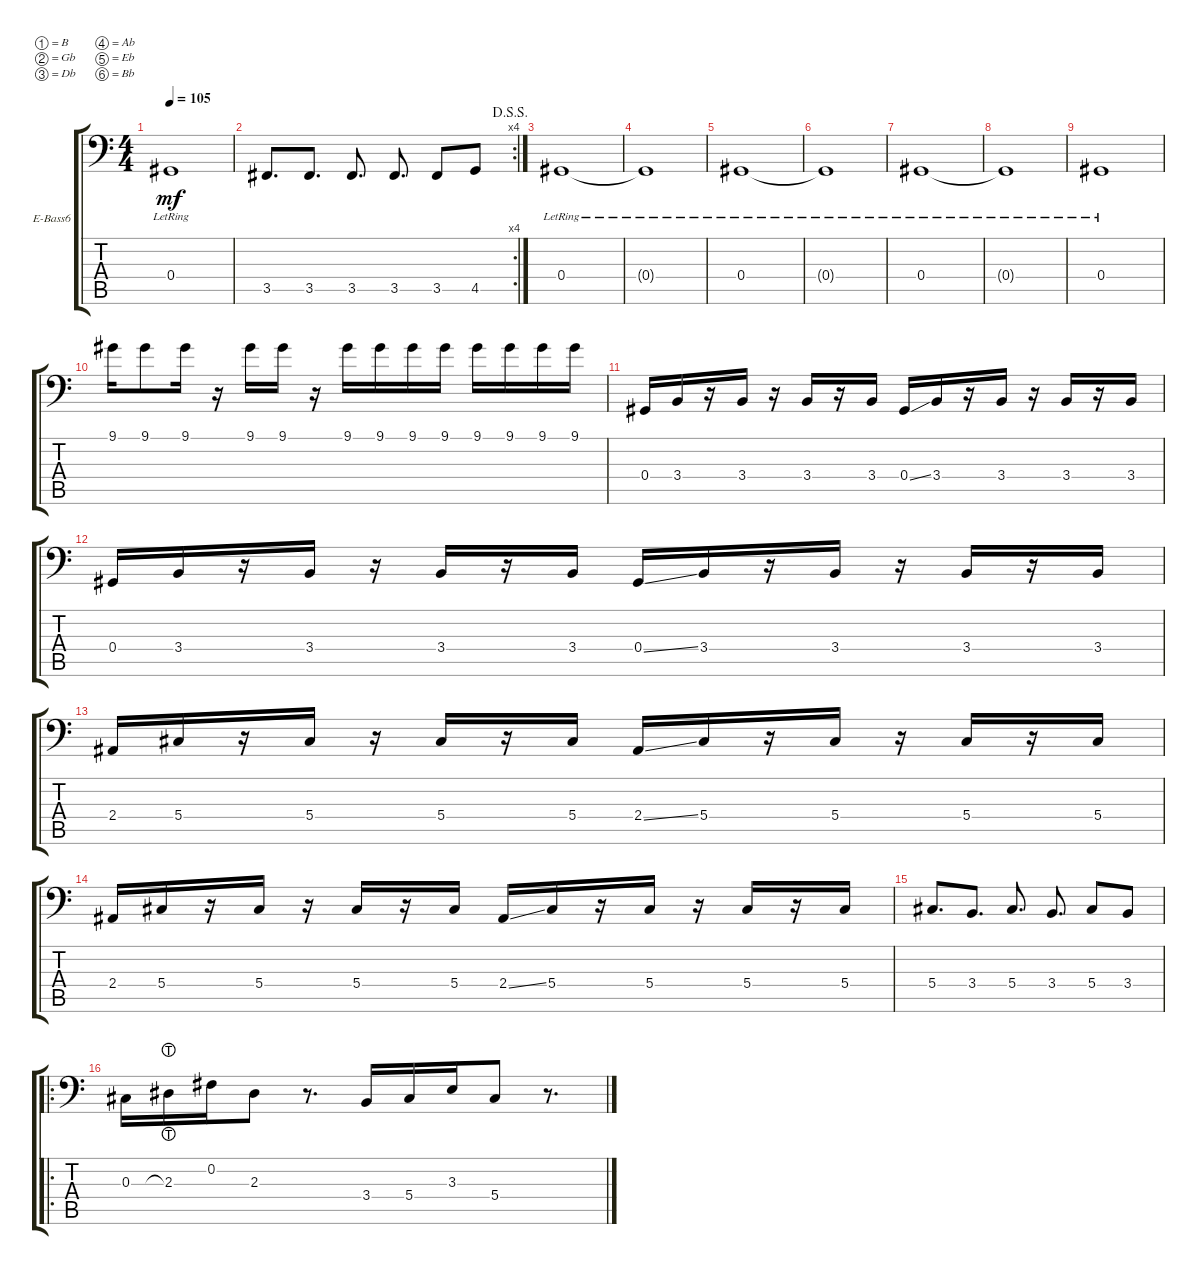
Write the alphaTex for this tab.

\defaultSystemsLayout 4
\bracketExtendMode groupsimilarinstruments
\firstSystemTrackNameOrientation horizontal
\otherSystemsTrackNameOrientation horizontal
\track ("E Bass" "E-Bass6") {instrument electricbassfinger}
\staff {score tabs}
\tuning (B2 Gb2 Db2 Ab1 Eb1 Bb0)
\ts (4 4)
\tempo 105
\clef f4
\ks c
0.4{lr t}.1{dy mf} |
\rc 4
\jump dalsegnosegno
3.5.8{d} 3.5.8{d} 3.5.8{d} 3.5.8{d} 3.5.8 4.5.8 |
0.4{lr}.1 |
0.4{lr t}.1 |
0.4{lr}.1 |
0.4{lr t}.1 |
0.4{lr}.1 |
0.4{lr t}.1 |
0.4{lr}.1 |
9.1.16 9.1.8 9.1.16 r.16 9.1.16 9.1.16 r.16 9.1.16 9.1.16 9.1.16 9.1.16 9.1.16 9.1.16 9.1.16 9.1.16 |
0.4.16 3.4.16 r.16 3.4.16 r.16 3.4.16 r.16 3.4.16 0.4{ss}.16 3.4.16 r.16 3.4.16 r.16 3.4.16 r.16 3.4.16 |
0.4.16 3.4.16 r.16 3.4.16 r.16 3.4.16 r.16 3.4.16 0.4{ss}.16 3.4.16 r.16 3.4.16 r.16 3.4.16 r.16 3.4.16 |
2.4.16 5.4.16 r.16 5.4.16 r.16 5.4.16 r.16 5.4.16 2.4{ss}.16 5.4.16 r.16 5.4.16 r.16 5.4.16 r.16 5.4.16 |
2.4.16 5.4.16 r.16 5.4.16 r.16 5.4.16 r.16 5.4.16 2.4{ss}.16 5.4.16 r.16 5.4.16 r.16 5.4.16 r.16 5.4.16 |
5.4.8{d} 3.4.8{d} 5.4.8{d} 3.4.8{d} 5.4.8 3.4.8 |
\ro
0.3.16 2.3{lht}.16 0.2.16 2.3.8 r.8{d} 3.4.16 5.4.16 3.3.16 5.4.8 r.8{d}
